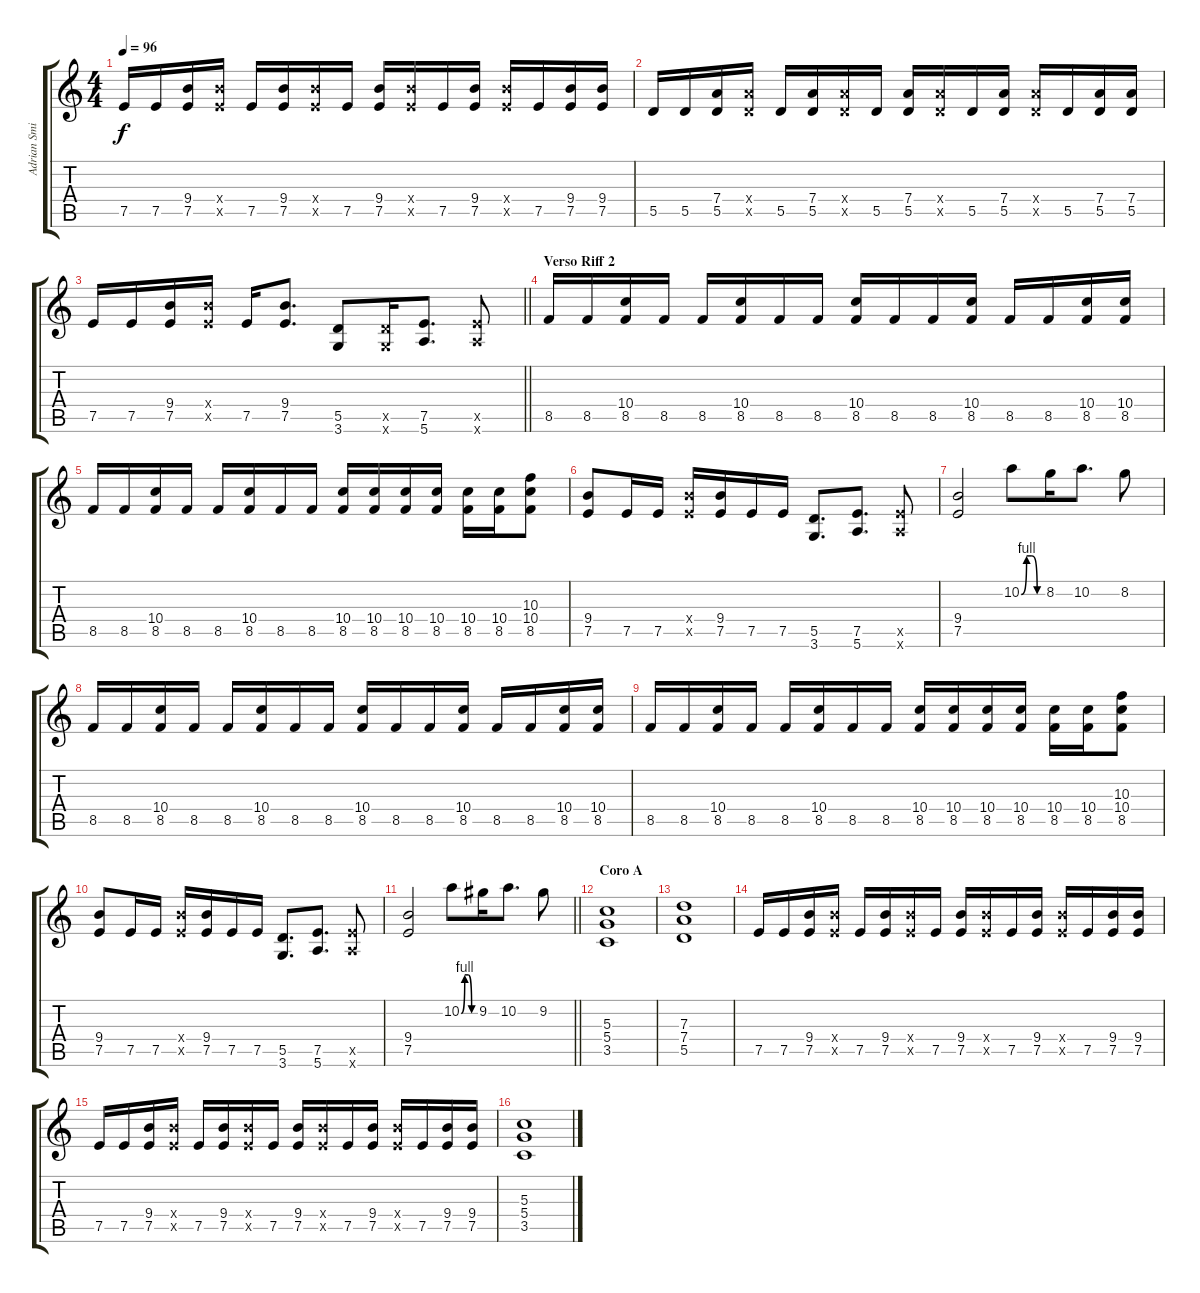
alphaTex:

\track ("Adrian Smith" "Adrian Smi") {instrument distortionguitar}
\staff {score tabs}
\tuning (E4 B3 G3 D3 A2 E2) {hide}
\ts (4 4)
\tempo 96
\clef g2
\ks c
7.5.16{dy f} 7.5.16 (9.4 7.5).16 (9.4{x} 7.5{x}).16 7.5.16 (9.4 7.5).16 (9.4{x} 7.5{x}).16 7.5.16 (9.4 7.5).16 (9.4{x} 7.5{x}).16 7.5.16 (9.4 7.5).16 (9.4{x} 7.5{x}).16 7.5.16 (9.4 7.5).16 (9.4 7.5).16 |
5.5.16 5.5.16 (7.4 5.5).16 (7.4{x} 5.5{x}).16 5.5.16 (7.4 5.5).16 (7.4{x} 5.5{x}).16 5.5.16 (7.4 5.5).16 (7.4{x} 5.5{x}).16 5.5.16 (7.4 5.5).16 (7.4{x} 5.5{x}).16 5.5.16 (7.4 5.5).16 (7.4 5.5).16 |
\barLineRight lightlight
7.5.16 7.5.16 (9.4 7.5).16 (9.4{x} 7.5{x}).16 7.5.16 (9.4 7.5).8{d} (5.5 3.6).8 (5.5{x} 3.6{x}).16 (7.5 5.6).8{d} (7.5{x} 5.6{x}).8 |
\section ("" "Verso Riff 2")
8.5.16 8.5.16 (10.4 8.5).16 8.5.16 8.5.16 (10.4 8.5).16 8.5.16 8.5.16 (10.4 8.5).16 8.5.16 8.5.16 (10.4 8.5).16 8.5.16 8.5.16 (10.4 8.5).16 (10.4 8.5).16 |
8.5.16 8.5.16 (10.4 8.5).16 8.5.16 8.5.16 (10.4 8.5).16 8.5.16 8.5.16 (10.4 8.5).16 (10.4 8.5).16 (10.4 8.5).16 (10.4 8.5).16 (10.4 8.5).16 (10.4 8.5).16 (10.3 10.4 8.5).8 |
(9.4 7.5).8 7.5.16 7.5.16 (9.4{x} 7.5{x}).16 (9.4 7.5).16 7.5.16 7.5.16 (5.5 3.6).8{d} (7.5 5.6).8{d} (7.5{x} 5.6{x}).8 |
(9.4 7.5).2 10.2{be (custom 0 0 15 4 30 4 45 0 60 0)}.8 8.2.16 10.2.8{d} 8.2.8 |
8.5.16 8.5.16 (10.4 8.5).16 8.5.16 8.5.16 (10.4 8.5).16 8.5.16 8.5.16 (10.4 8.5).16 8.5.16 8.5.16 (10.4 8.5).16 8.5.16 8.5.16 (10.4 8.5).16 (10.4 8.5).16 |
8.5.16 8.5.16 (10.4 8.5).16 8.5.16 8.5.16 (10.4 8.5).16 8.5.16 8.5.16 (10.4 8.5).16 (10.4 8.5).16 (10.4 8.5).16 (10.4 8.5).16 (10.4 8.5).16 (10.4 8.5).16 (10.3 10.4 8.5).8 |
(9.4 7.5).8 7.5.16 7.5.16 (9.4{x} 7.5{x}).16 (9.4 7.5).16 7.5.16 7.5.16 (5.5 3.6).8{d} (7.5 5.6).8{d} (7.5{x} 5.6{x}).8 |
\barLineRight lightlight
(9.4 7.5).2 10.2{be (custom 0 0 15 4 30 4 45 0 60 0)}.8 9.2.16 10.2.8{d} 9.2.8 |
\section ("" "Coro A")
(5.3 5.4 3.5).1 |
(7.3 7.4 5.5).1 |
7.5.16 7.5.16 (9.4 7.5).16 (9.4{x} 7.5{x}).16 7.5.16 (9.4 7.5).16 (9.4{x} 7.5{x}).16 7.5.16 (9.4 7.5).16 (9.4{x} 7.5{x}).16 7.5.16 (9.4 7.5).16 (9.4{x} 7.5{x}).16 7.5.16 (9.4 7.5).16 (9.4 7.5).16 |
7.5.16 7.5.16 (9.4 7.5).16 (9.4{x} 7.5{x}).16 7.5.16 (9.4 7.5).16 (9.4{x} 7.5{x}).16 7.5.16 (9.4 7.5).16 (9.4{x} 7.5{x}).16 7.5.16 (9.4 7.5).16 (9.4{x} 7.5{x}).16 7.5.16 (9.4 7.5).16 (9.4 7.5).16 |
(5.3 5.4 3.5).1
